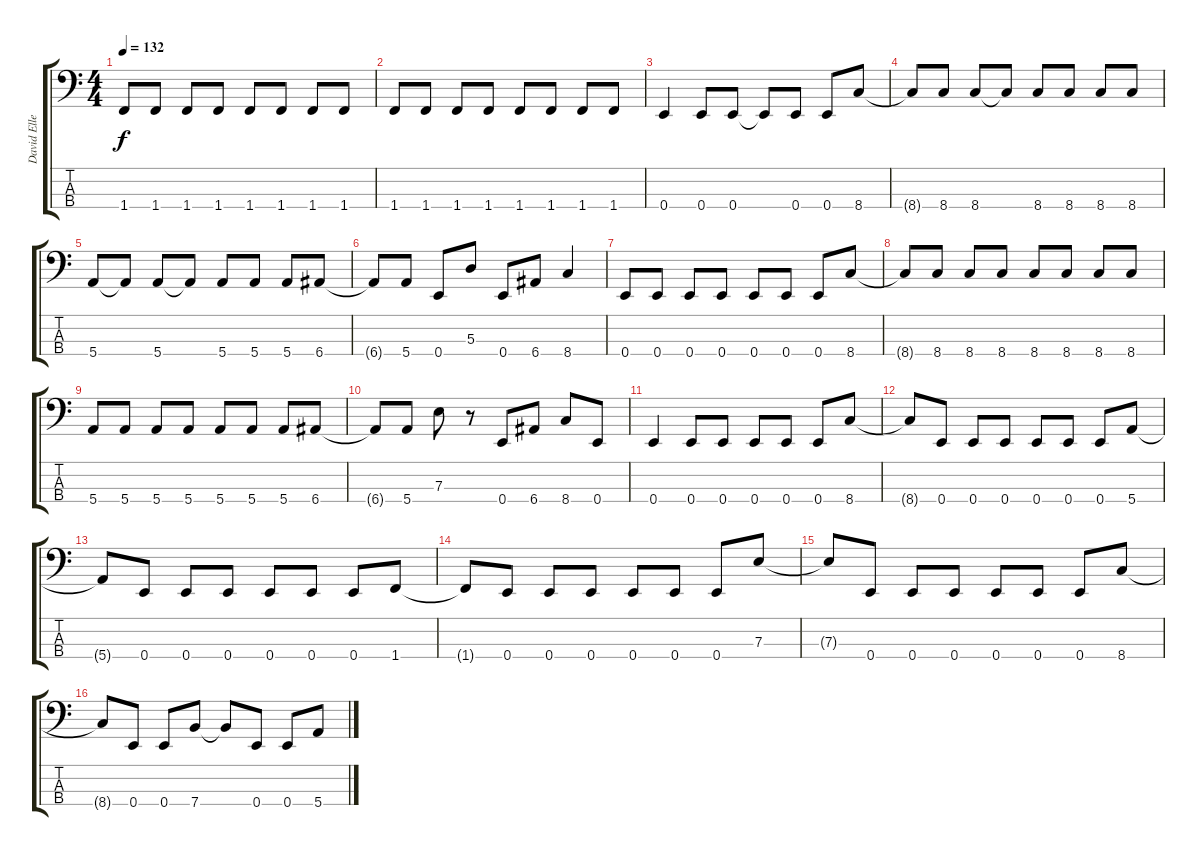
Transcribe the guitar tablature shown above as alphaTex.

\track ("David Ellefson (Bass)" "David Elle") {instrument electricbasspick}
\staff {score tabs}
\tuning (G2 D2 A1 E1) {hide}
\ts (4 4)
\tempo 132
\clef f4
\ks c
1.4{t}.8{dy f} 1.4.8 1.4.8 1.4.8 1.4.8 1.4.8 1.4.8 1.4.8 |
1.4.8 1.4.8 1.4.8 1.4.8 1.4.8 1.4.8 1.4.8 1.4.8 |
0.4.4 0.4.8 0.4.8 0.4{t}.8 0.4.8 0.4.8 8.4.8 |
8.4{t}.8 8.4.8 8.4.8 8.4{t}.8 8.4.8 8.4.8 8.4.8 8.4.8 |
5.4.8 5.4{t}.8 5.4.8 5.4{t}.8 5.4.8 5.4.8 5.4.8 6.4.8 |
6.4{t}.8 5.4.8 0.4.8 5.3.8 0.4.8 6.4.8 8.4.4 |
0.4.8 0.4.8 0.4.8 0.4.8 0.4.8 0.4.8 0.4.8 8.4.8 |
8.4{t}.8 8.4.8 8.4.8 8.4.8 8.4.8 8.4.8 8.4.8 8.4.8 |
5.4.8 5.4.8 5.4.8 5.4.8 5.4.8 5.4.8 5.4.8 6.4.8 |
6.4{t}.8 5.4.8 7.3.8 r.8 0.4.8 6.4.8 8.4.8 0.4.8 |
0.4.4 0.4.8 0.4.8 0.4.8 0.4.8 0.4.8 8.4.8 |
8.4{t}.8 0.4.8 0.4.8 0.4.8 0.4.8 0.4.8 0.4.8 5.4.8 |
5.4{t}.8 0.4.8 0.4.8 0.4.8 0.4.8 0.4.8 0.4.8 1.4.8 |
1.4{t}.8 0.4.8 0.4.8 0.4.8 0.4.8 0.4.8 0.4.8 7.3.8 |
7.3{t}.8 0.4.8 0.4.8 0.4.8 0.4.8 0.4.8 0.4.8 8.4.8 |
8.4{t}.8 0.4.8 0.4.8 7.4.8 7.4{t}.8 0.4.8 0.4.8 5.4.8
